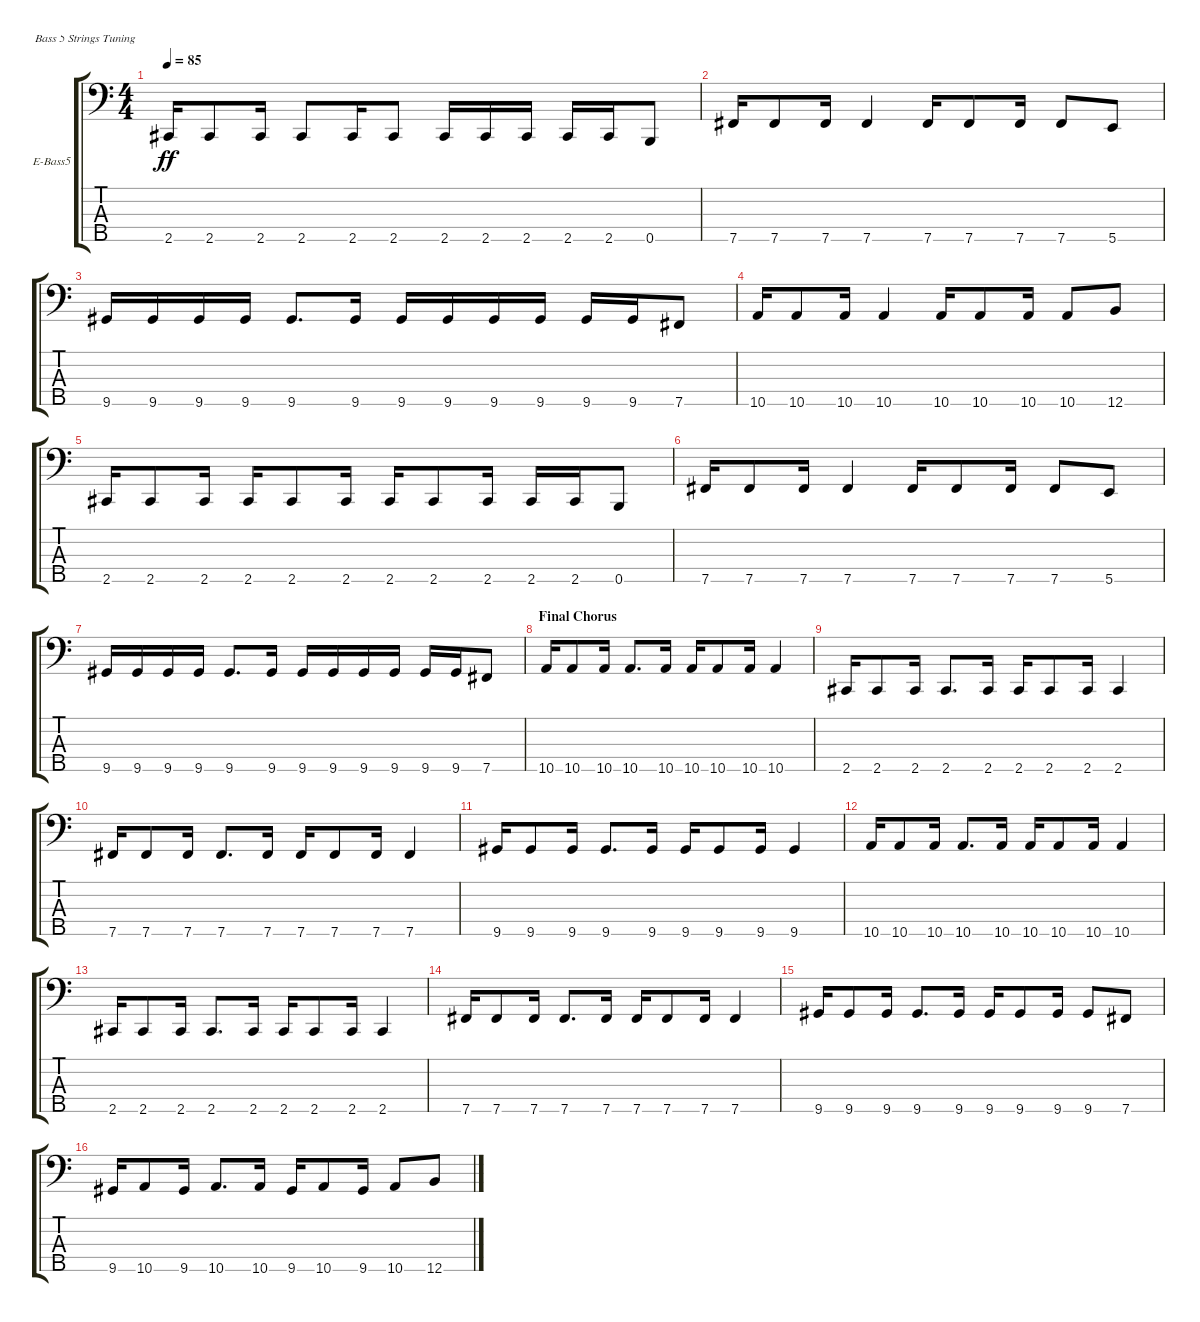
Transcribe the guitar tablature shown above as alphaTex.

\bracketExtendMode groupsimilarinstruments
\firstSystemTrackNameOrientation horizontal
\otherSystemsTrackNameOrientation horizontal
\track ("Electric Bass" "E-Bass5") {instrument electricbassfinger}
\staff {score tabs}
\tuning (G2 D2 A1 E1 B0)
\ts (4 4)
\tempo 85
\clef f4
\scale
0.333333
\ks c
2.5.16{dy ff} 2.5.8 2.5.16 2.5.8 2.5.16 2.5.8 2.5.16 2.5.16 2.5.16 2.5.16 2.5.16 0.5.8 |
\scale
0.333333 7.5.16 7.5.8 7.5.16 7.5.4 7.5.16 7.5.8 7.5.16 7.5.8 5.5.8 |
\scale
0.333333 9.5.16 9.5.16 9.5.16 9.5.16 9.5.8{d} 9.5.16 9.5.16 9.5.16 9.5.16 9.5.16 9.5.16 9.5.16 7.5.8 |
\scale
0.333333 10.5.16 10.5.8 10.5.16 10.5.4 10.5.16 10.5.8 10.5.16 10.5.8 12.5.8 |
\scale
0.333333 2.5.16 2.5.8 2.5.16 2.5.16 2.5.8 2.5.16 2.5.16 2.5.8 2.5.16 2.5.16 2.5.16 0.5.8 |
\scale
0.333333 7.5.16 7.5.8 7.5.16 7.5.4 7.5.16 7.5.8 7.5.16 7.5.8 5.5.8 |
\scale
0.333333 9.5.16 9.5.16 9.5.16 9.5.16 9.5.8{d} 9.5.16 9.5.16 9.5.16 9.5.16 9.5.16 9.5.16 9.5.16 7.5.8 |
\section ("" "Final Chorus")
\scale
0.333333 10.5.16 10.5.8 10.5.16 10.5.8{d} 10.5.16 10.5.16 10.5.8 10.5.16 10.5.4 |
\scale
0.333333 2.5.16 2.5.8 2.5.16 2.5.8{d} 2.5.16 2.5.16 2.5.8 2.5.16 2.5.4 |
\scale
0.333333 7.5.16 7.5.8 7.5.16 7.5.8{d} 7.5.16 7.5.16 7.5.8 7.5.16 7.5.4 |
\scale
0.333333 9.5.16 9.5.8 9.5.16 9.5.8{d} 9.5.16 9.5.16 9.5.8 9.5.16 9.5.4 |
\scale
0.333333 10.5.16 10.5.8 10.5.16 10.5.8{d} 10.5.16 10.5.16 10.5.8 10.5.16 10.5.4 |
\scale
0.333333 2.5.16 2.5.8 2.5.16 2.5.8{d} 2.5.16 2.5.16 2.5.8 2.5.16 2.5.4 |
\scale
0.333333 7.5.16 7.5.8 7.5.16 7.5.8{d} 7.5.16 7.5.16 7.5.8 7.5.16 7.5.4 |
\scale
0.333333 9.5.16 9.5.8 9.5.16 9.5.8{d} 9.5.16 9.5.16 9.5.8 9.5.16 9.5.8 7.5.8 |
\scale
0.333333 9.5.16 10.5.8 9.5.16 10.5.8{d} 10.5.16 9.5.16 10.5.8 9.5.16 10.5.8 12.5.8
